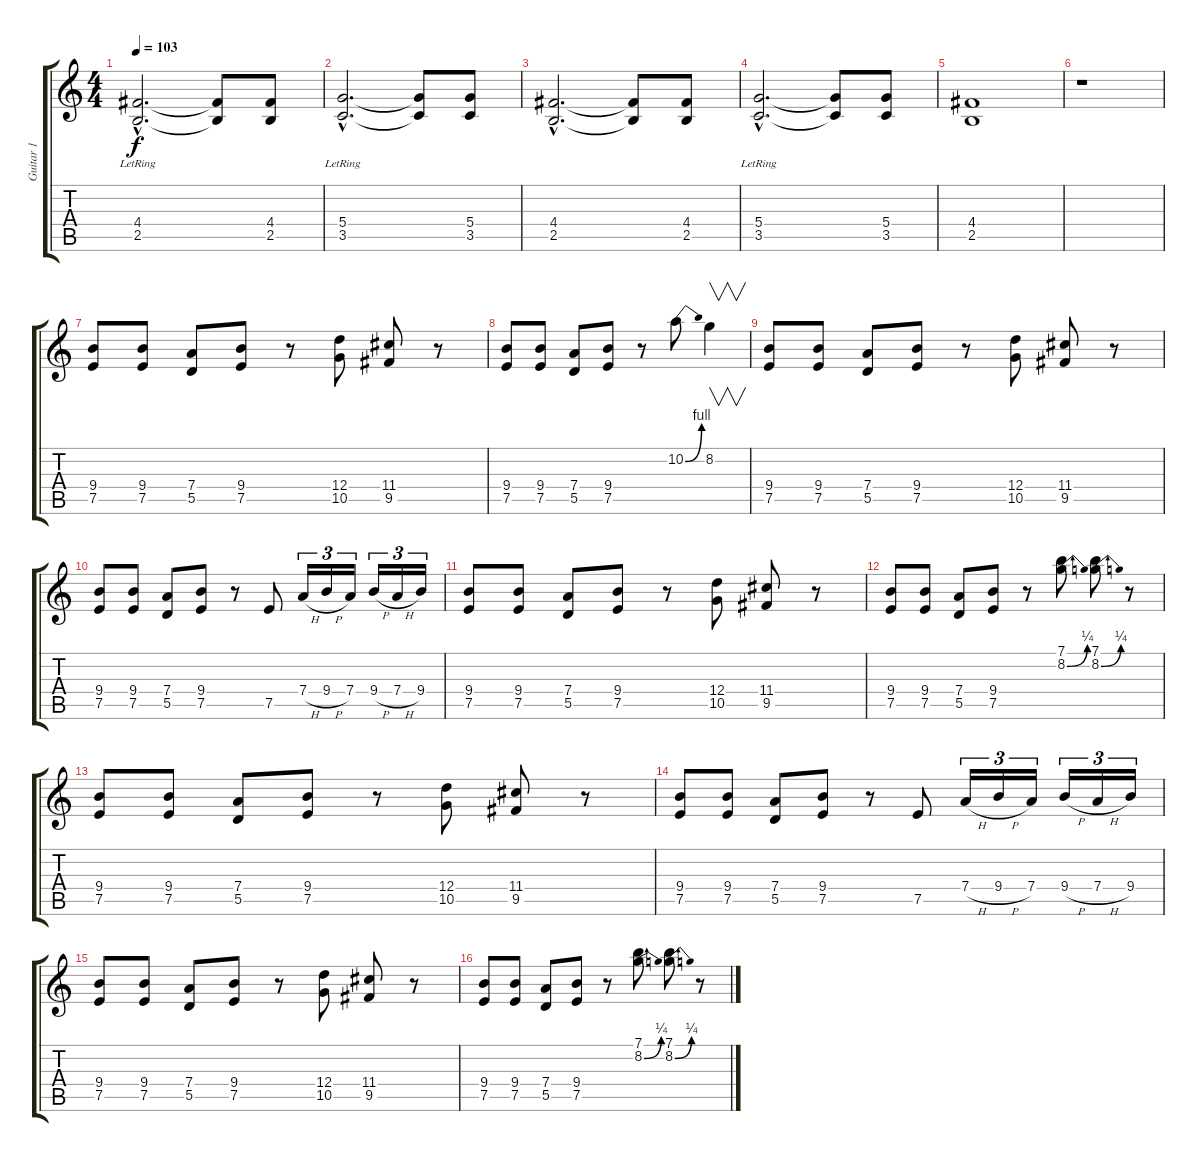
\track ("Guitar 1" "Guitar 1") {instrument distortionguitar}
\staff {score tabs}
\tuning (E4 B3 G3 D3 A2 E2) {hide}
\ts (4 4)
\tempo 103
\clef g2
\ks c
(4.4{hac lr} 2.5{hac lr}).2{d dy f} (4.4{t} 2.5{t}).8 (4.4 2.5).8 |
(5.4{hac lr} 3.5{hac lr}).2{d} (5.4{t} 3.5{t}).8 (5.4 3.5).8 |
(4.4{hac} 2.5{hac}).2{d} (4.4{t} 2.5{t}).8 (4.4 2.5).8 |
(5.4{hac lr} 3.5{hac lr}).2{d} (5.4{t} 3.5{t}).8 (5.4 3.5).8 |
(4.4 2.5).1 |
r.1 |
(9.4 7.5).8 (9.4 7.5).8 (7.4 5.5).8 (9.4 7.5).8 r.8 (12.4 10.5).8 (11.4 9.5).8 r.8 |
(9.4 7.5).8 (9.4 7.5).8 (7.4 5.5).8 (9.4 7.5).8 r.8 10.2{be (bend 0 0 60 4)}.8 8.2.4{v} |
(9.4 7.5).8 (9.4 7.5).8 (7.4 5.5).8 (9.4 7.5).8 r.8 (12.4 10.5).8 (11.4 9.5).8 r.8 |
(9.4 7.5).8 (9.4 7.5).8 (7.4 5.5).8 (9.4 7.5).8 r.8 7.5.8 7.4{h}.16{tu (3 2)} 9.4{h}.16{tu (3 2)} 7.4.16{tu (3 2)} 9.4{h}.16{tu (3 2)} 7.4{h}.16{tu (3 2)} 9.4.16{tu (3 2)} |
(9.4 7.5).8 (9.4 7.5).8 (7.4 5.5).8 (9.4 7.5).8 r.8 (12.4 10.5).8 (11.4 9.5).8 r.8 |
(9.4 7.5).8 (9.4 7.5).8 (7.4 5.5).8 (9.4 7.5).8 r.8 (7.1 8.2{be (bend 0 0 60 1)}).8 (7.1 8.2{be (bend 0 0 60 1)}).8 r.8 |
(9.4 7.5).8 (9.4 7.5).8 (7.4 5.5).8 (9.4 7.5).8 r.8 (12.4 10.5).8 (11.4 9.5).8 r.8 |
(9.4 7.5).8 (9.4 7.5).8 (7.4 5.5).8 (9.4 7.5).8 r.8 7.5.8 7.4{h}.16{tu (3 2)} 9.4{h}.16{tu (3 2)} 7.4.16{tu (3 2)} 9.4{h}.16{tu (3 2)} 7.4{h}.16{tu (3 2)} 9.4.16{tu (3 2)} |
(9.4 7.5).8 (9.4 7.5).8 (7.4 5.5).8 (9.4 7.5).8 r.8 (12.4 10.5).8 (11.4 9.5).8 r.8 |
(9.4 7.5).8 (9.4 7.5).8 (7.4 5.5).8 (9.4 7.5).8 r.8 (7.1 8.2{be (bend 0 0 60 1)}).8 (7.1 8.2{be (bend 0 0 60 1)}).8 r.8
